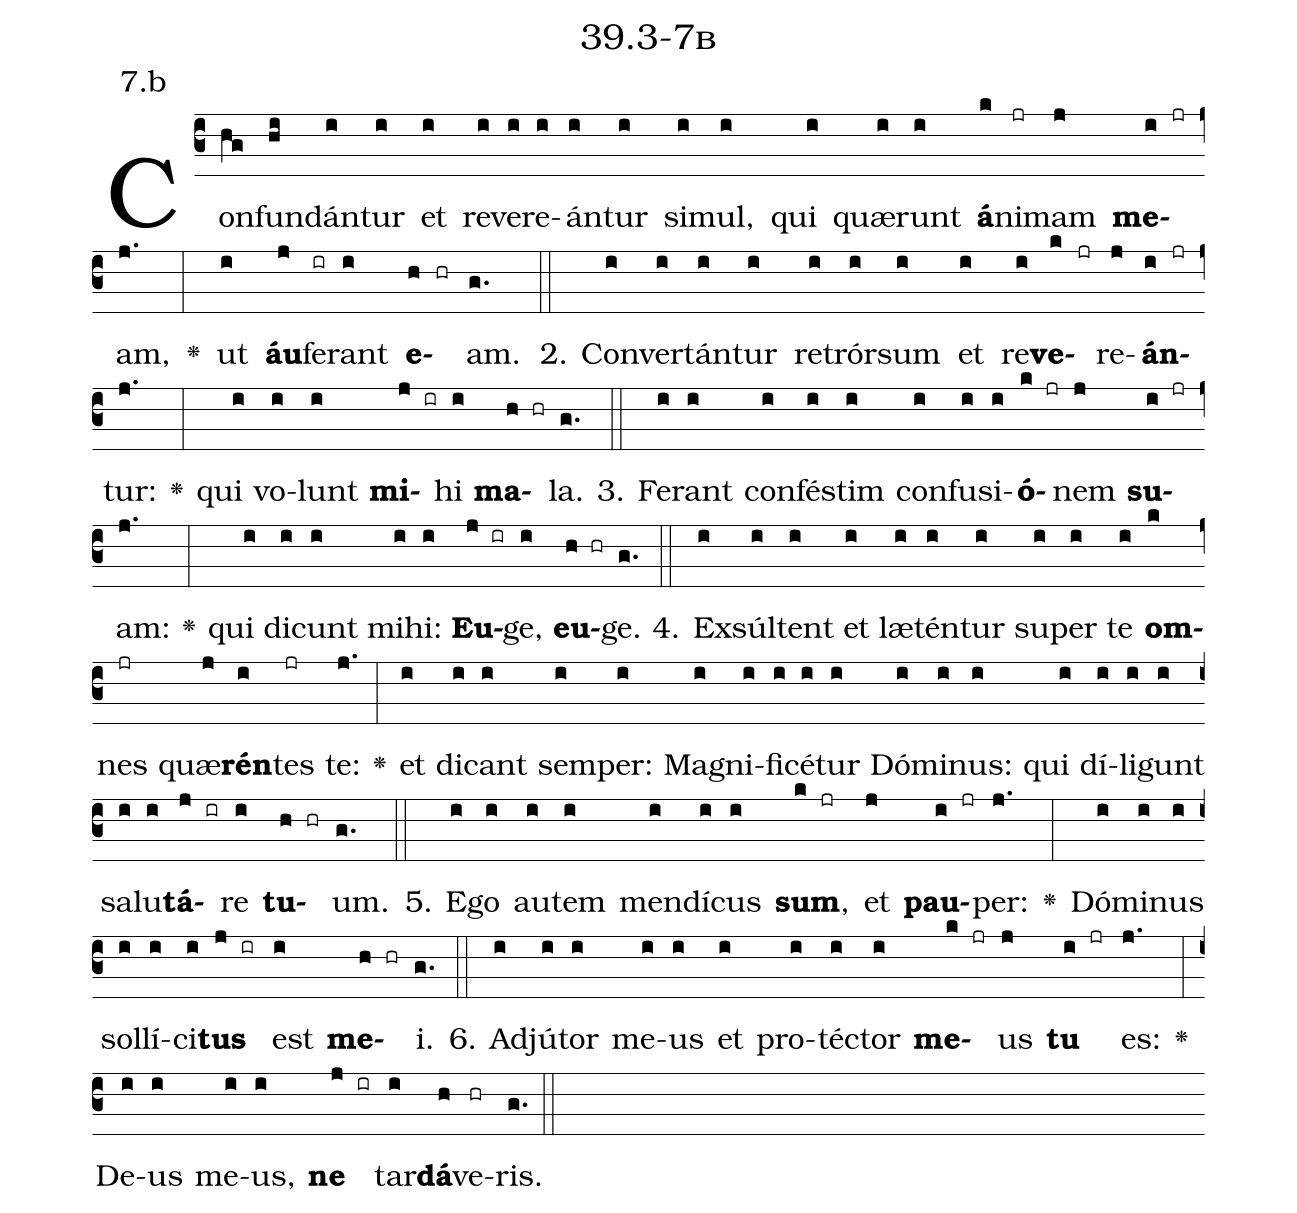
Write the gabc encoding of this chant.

name: 39.3-7b;
annotation: 7.b;
%%
(c3)Con(hg)fun(hi)dán(i)tur(i) et(i) re(i)ve(i)re(i)án(i)tur(i) si(i)mul,(i) qui(i) quæ(i)runt(i) <b>á</b>(k)ni(jr)mam(j) <b>me</b>(i jr)am,(j.) <v>\greheightstar</v>(:) ut(i) <b>áu</b>(j)fe(ir)rant(i) <b>e</b>(h hr)am.(g.) (::)
2. Con(i)ver(i)tán(i)tur(i) re(i)trór(i)sum(i) et(i) re(i)<b>ve</b>(k jr)re(j)<b>án</b>(i jr)tur:(j.) <v>\greheightstar</v>(:) qui(i) vo(i)lunt(i) <b>mi</b>(j ir)hi(i) <b>ma</b>(h hr)la.(g.) (::)
3. Fe(i)rant(i) con(i)fés(i)tim(i) con(i)fu(i)si(i)<b>ó</b>(k jr)nem(j) <b>su</b>(i jr)am:(j.) <v>\greheightstar</v>(:) qui(i) di(i)cunt(i) mi(i)hi:(i) <b>Eu</b>(j ir)ge,(i) <b>eu</b>(h hr)ge.(g.) (::)
4. Ex(i)súl(i)tent(i) et(i) læ(i)tén(i)tur(i) su(i)per(i) te(i) <b>om</b>(k)nes(jr) quæ(j)<b>rén</b>(i)tes(jr) te:(j.) <v>\greheightstar</v>(:) et(i) di(i)cant(i) sem(i)per:(i) Ma(i)gni(i)fi(i)cé(i)tur(i) Dó(i)mi(i)nus:(i) qui(i) dí(i)li(i)gunt(i) sa(i)lu(i)<b>tá</b>(j ir)re(i) <b>tu</b>(h hr)um.(g.) (::)
5. E(i)go(i) au(i)tem(i) men(i)dí(i)cus(i) <b>sum</b>,(k jr) et(j) <b>pau</b>(i jr)per:(j.) <v>\greheightstar</v>(:) Dó(i)mi(i)nus(i) sol(i)lí(i)ci(i)<b>tus</b>(j ir) est(i) <b>me</b>(h hr)i.(g.) (::)
6. Ad(i)jú(i)tor(i) me(i)us(i) et(i) pro(i)téc(i)tor(i) <b>me</b>(k jr)us(j) <b>tu</b>(i jr) es:(j.) <v>\greheightstar</v>(:) De(i)us(i) me(i)us,(i) <b>ne</b>(j ir) tar(i)<b>dá</b>(h)ve(hr)ris.(g.) (::)
